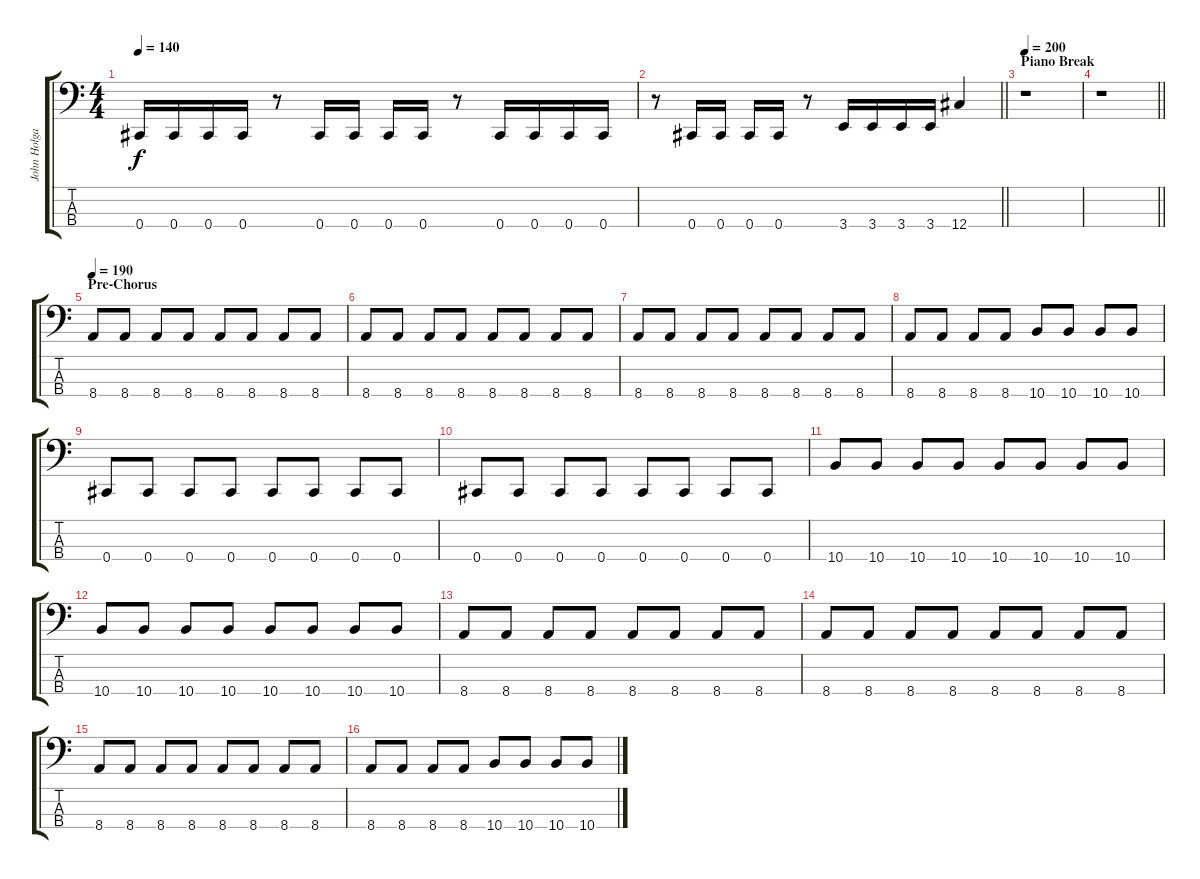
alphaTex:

\track ("John Holgado" "John Holga") {instrument electricbasspick}
\staff {score tabs}
\tuning (Gb2 Db2 Ab1 Db1) {hide}
\ts (4 4)
\tempo 140
\clef f4
\ks c
0.4.16{dy f} 0.4.16 0.4.16 0.4.16 r.8 0.4.16 0.4.16 0.4.16 0.4.16 r.8 0.4.16 0.4.16 0.4.16 0.4.16 |
\barLineRight lightlight
r.8 0.4.16 0.4.16 0.4.16 0.4.16 r.8 3.4.16 3.4.16 3.4.16 3.4.16 12.4.4 |
\section ("" "Piano Break")
\tempo 200
r.1 |
\barLineRight lightlight
r.1 |
\section ("" "Pre-Chorus")
\tempo 190
8.4.8 8.4.8 8.4.8 8.4.8 8.4.8 8.4.8 8.4.8 8.4.8 |
8.4.8 8.4.8 8.4.8 8.4.8 8.4.8 8.4.8 8.4.8 8.4.8 |
8.4.8 8.4.8 8.4.8 8.4.8 8.4.8 8.4.8 8.4.8 8.4.8 |
8.4.8 8.4.8 8.4.8 8.4.8 10.4.8 10.4.8 10.4.8 10.4.8 |
0.4.8 0.4.8 0.4.8 0.4.8 0.4.8 0.4.8 0.4.8 0.4.8 |
0.4.8 0.4.8 0.4.8 0.4.8 0.4.8 0.4.8 0.4.8 0.4.8 |
10.4.8 10.4.8 10.4.8 10.4.8 10.4.8 10.4.8 10.4.8 10.4.8 |
10.4.8 10.4.8 10.4.8 10.4.8 10.4.8 10.4.8 10.4.8 10.4.8 |
8.4.8 8.4.8 8.4.8 8.4.8 8.4.8 8.4.8 8.4.8 8.4.8 |
8.4.8 8.4.8 8.4.8 8.4.8 8.4.8 8.4.8 8.4.8 8.4.8 |
8.4.8 8.4.8 8.4.8 8.4.8 8.4.8 8.4.8 8.4.8 8.4.8 |
8.4.8 8.4.8 8.4.8 8.4.8 10.4.8 10.4.8 10.4.8 10.4.8
